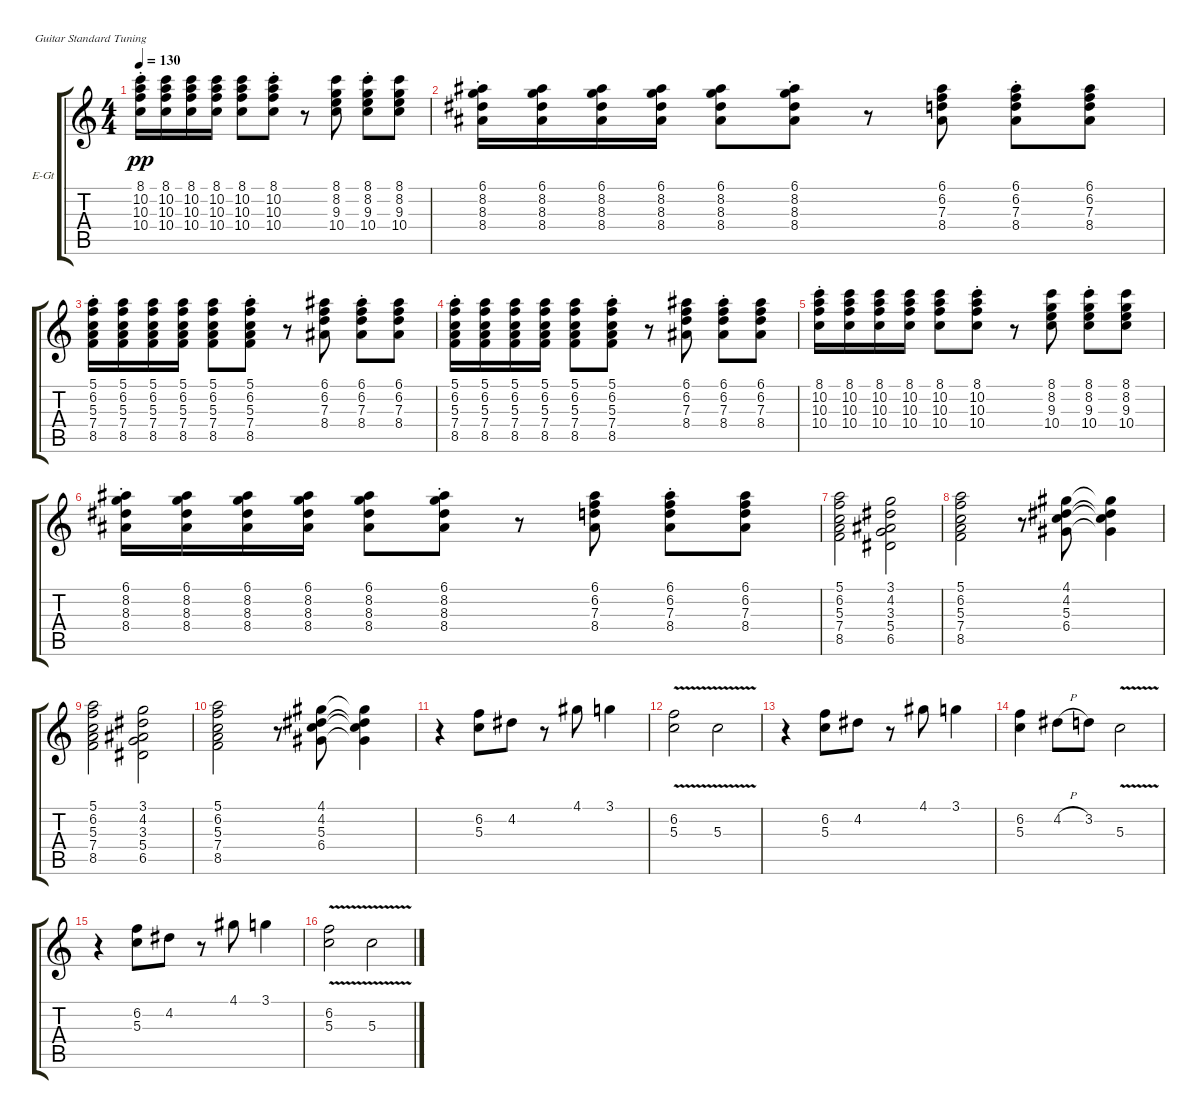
\defaultSystemsLayout 4
\bracketExtendMode groupsimilarinstruments
\firstSystemTrackNameOrientation horizontal
\otherSystemsTrackNameOrientation horizontal
\track ("Electric Guitar" "E-Gt") {instrument electricguitarclean}
\staff {score tabs}
\tuning (E4 B3 G3 D3 A2 E2)
\ts (4 4)
\tempo 130
\clef g2
\ks c
(8.1{st} 10.2{st} 10.3{st} 10.4{st}).16{dy pp} (8.1 10.3 10.2 10.4).16 (8.1 10.2 10.3 10.4).16 (8.1 10.2 10.3 10.4).16 (8.1 10.2 10.3 10.4).8 (8.1{st} 10.2{st} 10.3{st} 10.4{st}).8 r.8 (8.1 8.2 9.3 10.4).8 (8.1{st} 8.2{st} 9.3{st} 10.4{st}).8 (8.1 8.2 9.3 10.4).8 |
(6.1{st} 8.2{st} 8.3{st} 8.4{st}).16 (6.1 8.2 8.3 8.4).16 (6.1 8.2 8.3 8.4).16 (6.1 8.2 8.3 8.4).16 (6.1 8.2 8.3 8.4).8 (6.1{st} 8.2{st} 8.3{st} 8.4{st}).8 r.8 (6.1 6.2 7.3 8.4).8 (6.1{st} 6.2{st} 7.3{st} 8.4{st}).8 (6.1 6.2 7.3 8.4).8 |
(8.5{st} 7.4{st} 5.3{st} 6.2{st} 5.1{st}).16 (8.5 7.4 5.3 6.2 5.1).16 (8.5 7.4 5.3 6.2 5.1).16 (8.5 7.4 5.3 6.2 5.1).16 (8.5 7.4 5.3 6.2 5.1).8 (8.5{st} 7.4{st} 5.3{st} 6.2{st} 5.1{st}).8 r.8 (6.1 6.2 7.3 8.4).8 (8.4{st} 7.3{st} 6.2{st} 6.1{st}).8 (8.4 7.3 6.2 6.1).8 |
(8.5{st} 7.4{st} 5.3{st} 6.2{st} 5.1{st}).16 (8.5 7.4 5.3 6.2 5.1).16 (8.5 7.4 5.3 6.2 5.1).16 (8.5 7.4 5.3 6.2 5.1).16 (8.5 7.4 5.3 6.2 5.1).8 (8.5{st} 7.4{st} 5.3{st} 6.2{st} 5.1{st}).8 r.8 (6.1 6.2 7.3 8.4).8 (8.4{st} 7.3{st} 6.2{st} 6.1{st}).8 (8.4 7.3 6.2 6.1).8 |
(8.1{st} 10.2{st} 10.3{st} 10.4{st}).16 (8.1 10.3 10.2 10.4).16 (8.1 10.2 10.3 10.4).16 (8.1 10.2 10.3 10.4).16 (8.1 10.2 10.3 10.4).8 (8.1{st} 10.2{st} 10.3{st} 10.4{st}).8 r.8 (8.1 8.2 9.3 10.4).8 (8.1{st} 8.2{st} 9.3{st} 10.4{st}).8 (8.1 8.2 9.3 10.4).8 |
(6.1{st} 8.2{st} 8.3{st} 8.4{st}).16 (6.1 8.2 8.3 8.4).16 (6.1 8.2 8.3 8.4).16 (6.1 8.2 8.3 8.4).16 (6.1 8.2 8.3 8.4).8 (6.1{st} 8.2{st} 8.3{st} 8.4{st}).8 r.8 (6.1 6.2 7.3 8.4).8 (6.1{st} 6.2{st} 7.3{st} 8.4{st}).8 (6.1 6.2 7.3 8.4).8 |
(8.5 7.4 5.3 6.2 5.1).2 (6.5 5.4 3.3 4.2 3.1).2 |
(8.5 7.4 5.3 6.2 5.1).2 r.8 (4.1 4.2 5.3 6.4).8 (6.4{t} 5.3{t} 4.2{t} 4.1{t}).4 |
(8.5 7.4 5.3 6.2 5.1).2 (6.5 5.4 3.3 4.2 3.1).2 |
(8.5 7.4 5.3 6.2 5.1).2 r.8 (4.1 4.2 5.3 6.4).8 (6.4{t} 5.3{t} 4.2{t} 4.1{t}).4 |
r.4 (5.3 6.2).8 4.2.8 r.8 4.1.8 3.1.4 |
(6.2{v} 5.3).2 5.3{v}.2 |
r.4 (5.3 6.2).8 4.2.8 r.8 4.1.8 3.1.4 |
(6.2 5.3).4 4.2{h}.8 3.2.8 5.3{v}.2 |
r.4 (5.3 6.2).8 4.2.8 r.8 4.1.8 3.1.4 |
(6.2{v} 5.3).2 5.3{v}.2
